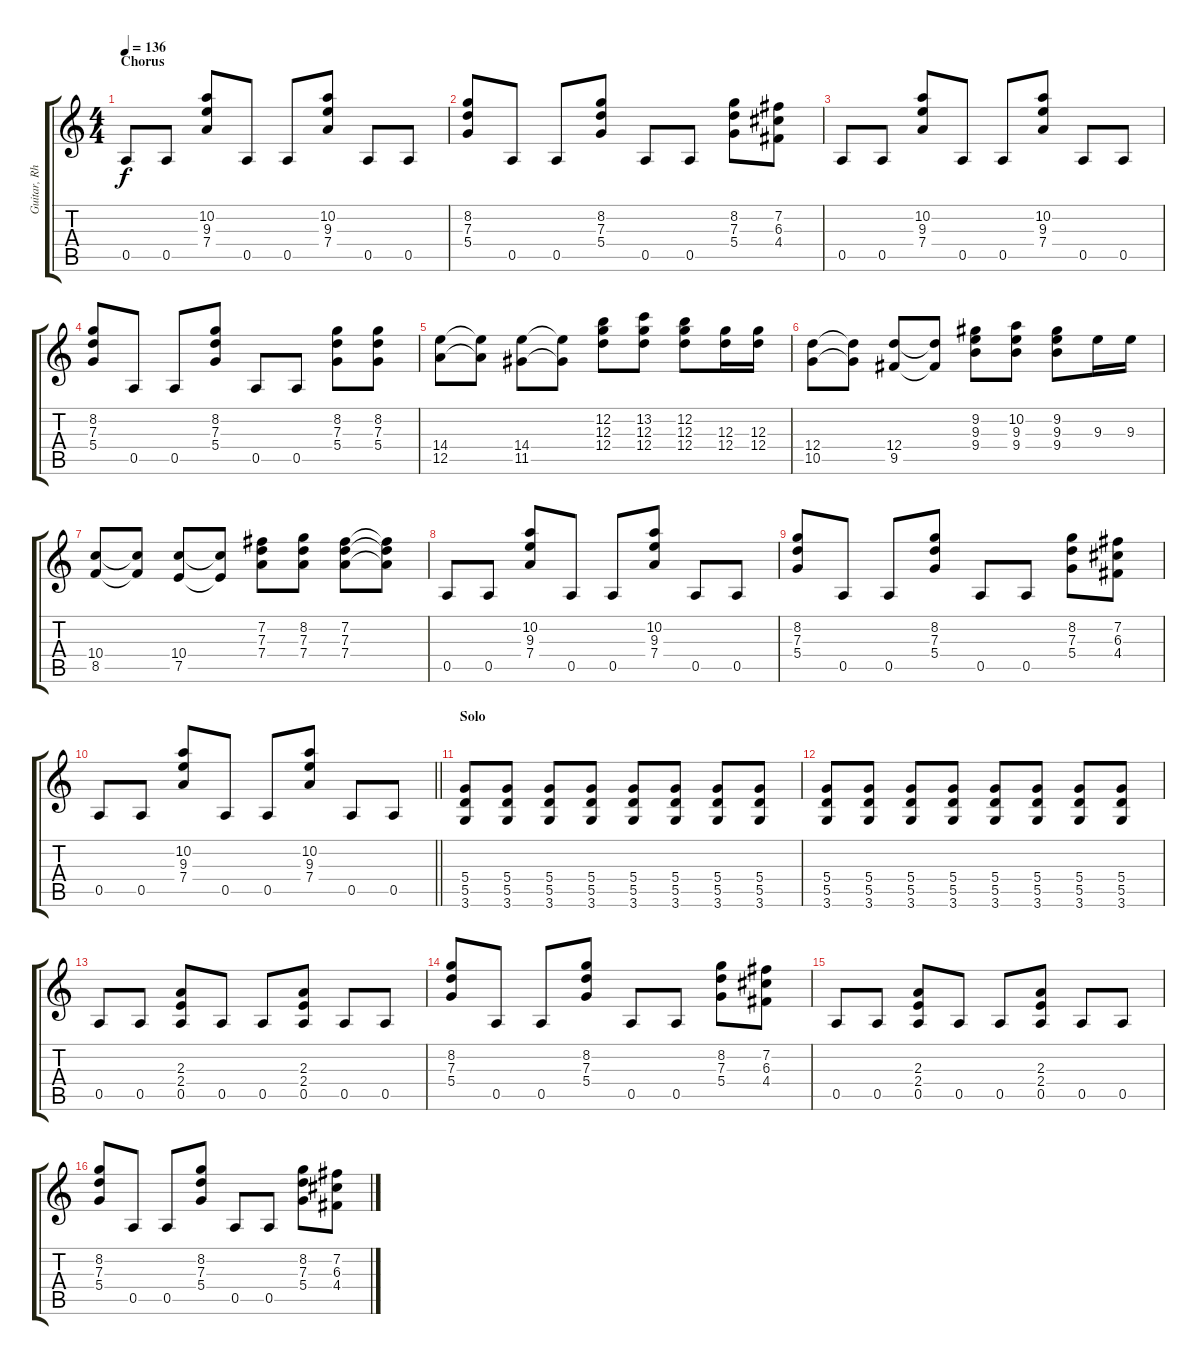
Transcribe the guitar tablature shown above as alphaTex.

\track ("Guitar, Rhythm" "Guitar, Rh") {instrument distortionguitar}
\staff {score tabs}
\tuning (E4 B3 G3 D3 A2 E2) {hide}
\ts (4 4)
\section ("" "Chorus")
\tempo 136
\clef g2
\ks c
0.5.8{dy f} 0.5.8 (10.2 9.3 7.4).8 0.5.8 0.5.8 (10.2 9.3 7.4).8 0.5.8 0.5.8 |
(8.2 7.3 5.4).8 0.5.8 0.5.8 (8.2 7.3 5.4).8 0.5.8 0.5.8 (8.2 7.3 5.4).8 (7.2 6.3 4.4).8 |
0.5.8 0.5.8 (10.2 9.3 7.4).8 0.5.8 0.5.8 (10.2 9.3 7.4).8 0.5.8 0.5.8 |
(8.2 7.3 5.4).8 0.5.8 0.5.8 (8.2 7.3 5.4).8 0.5.8 0.5.8 (8.2 7.3 5.4).8 (8.2 7.3 5.4).8 |
(14.4 12.5).8 (14.4{t} 12.5{t}).8 (14.4 11.5).8 (14.4{t} 11.5{t}).8 (12.2 12.3 12.4).8 (13.2 12.3 12.4).8 (12.2 12.3 12.4).8 (12.3 12.4).16 (12.3 12.4).16 |
(12.4 10.5).8 (12.4{t} 10.5{t}).8 (12.4 9.5).8 (12.4{t} 9.5{t}).8 (9.2 9.3 9.4).8 (10.2 9.3 9.4).8 (9.2 9.3 9.4).8 9.3.16 9.3.16 |
(10.4 8.5).8 (10.4{t} 8.5{t}).8 (10.4 7.5).8 (10.4{t} 7.5{t}).8 (7.2 7.3 7.4).8 (8.2 7.3 7.4).8 (7.2 7.3 7.4).8 (7.2{t} 7.3{t} 7.4{t}).8 |
0.5.8 0.5.8 (10.2 9.3 7.4).8 0.5.8 0.5.8 (10.2 9.3 7.4).8 0.5.8 0.5.8 |
(8.2 7.3 5.4).8 0.5.8 0.5.8 (8.2 7.3 5.4).8 0.5.8 0.5.8 (8.2 7.3 5.4).8 (7.2 6.3 4.4).8 |
\barLineRight lightlight
0.5.8 0.5.8 (10.2 9.3 7.4).8 0.5.8 0.5.8 (10.2 9.3 7.4).8 0.5.8 0.5.8 |
\section ("" "Solo")
(5.4 5.5 3.6).8 (5.4 5.5 3.6).8 (5.4 5.5 3.6).8 (5.4 5.5 3.6).8 (5.4 5.5 3.6).8 (5.4 5.5 3.6).8 (5.4 5.5 3.6).8 (5.4 5.5 3.6).8 |
(5.4 5.5 3.6).8 (5.4 5.5 3.6).8 (5.4 5.5 3.6).8 (5.4 5.5 3.6).8 (5.4 5.5 3.6).8 (5.4 5.5 3.6).8 (5.4 5.5 3.6).8 (5.4 5.5 3.6).8 |
0.5.8 0.5.8 (2.3 2.4 0.5).8 0.5.8 0.5.8 (2.3 2.4 0.5).8 0.5.8 0.5.8 |
(8.2 7.3 5.4).8 0.5.8 0.5.8 (8.2 7.3 5.4).8 0.5.8 0.5.8 (8.2 7.3 5.4).8 (7.2 6.3 4.4).8 |
0.5.8 0.5.8 (2.3 2.4 0.5).8 0.5.8 0.5.8 (2.3 2.4 0.5).8 0.5.8 0.5.8 |
(8.2 7.3 5.4).8 0.5.8 0.5.8 (8.2 7.3 5.4).8 0.5.8 0.5.8 (8.2 7.3 5.4).8 (7.2 6.3 4.4).8
